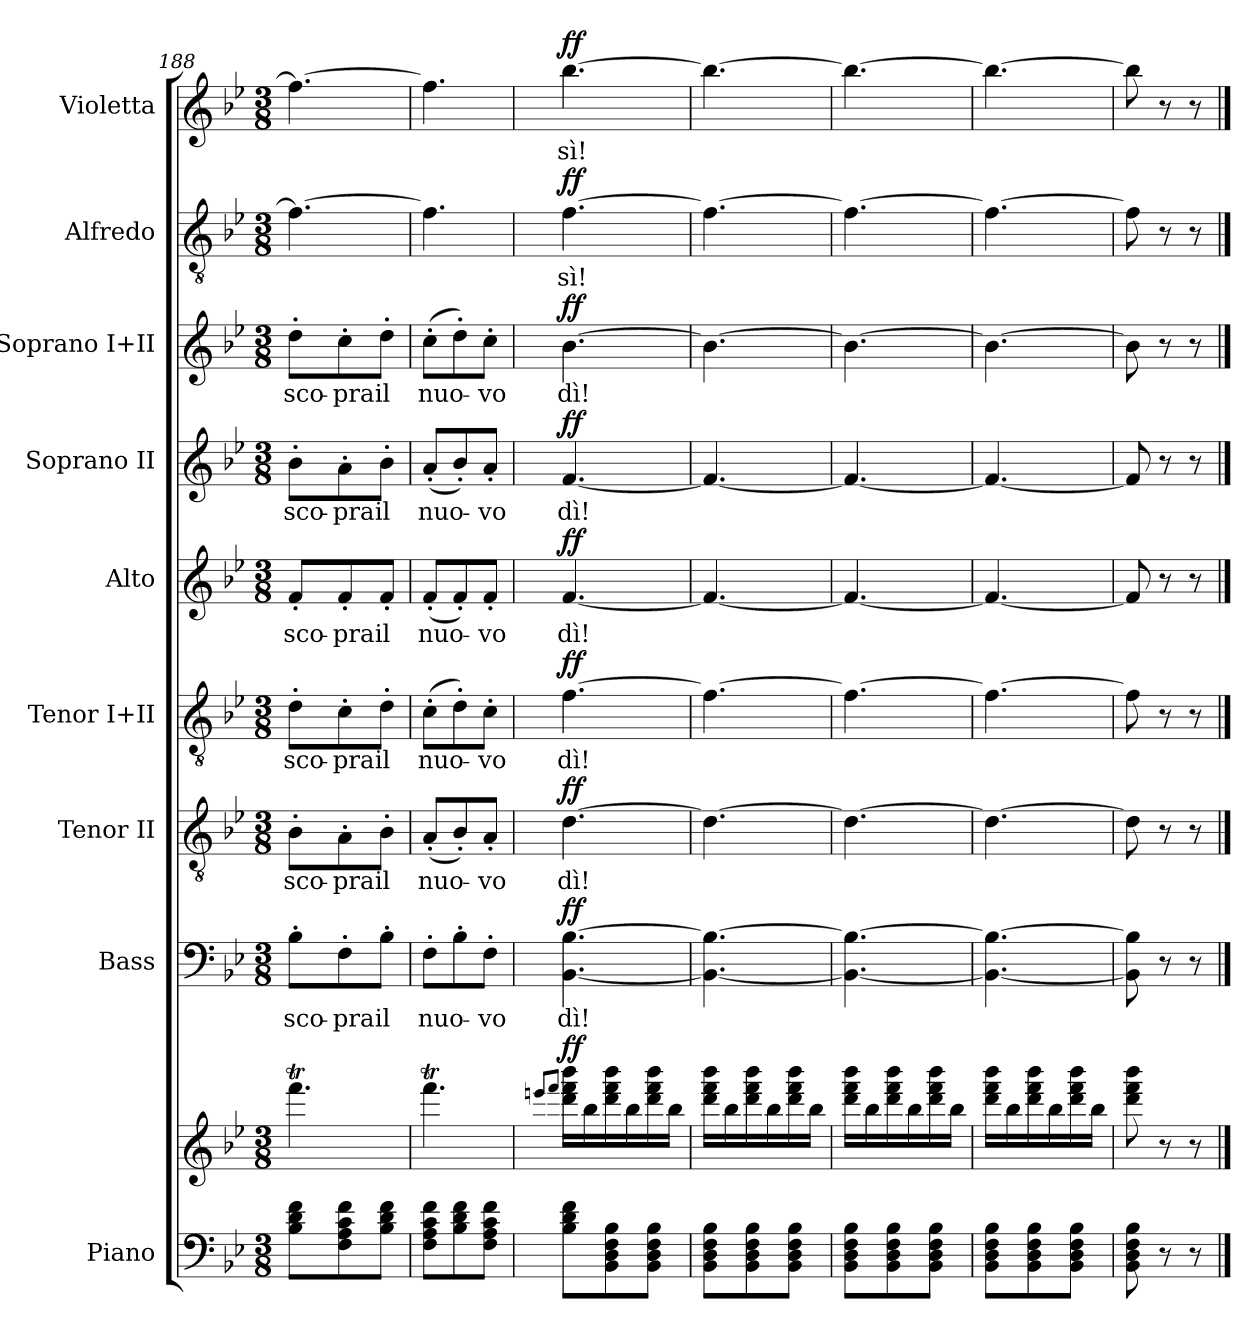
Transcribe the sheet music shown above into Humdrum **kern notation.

**kern	**kern	**dynam	**kern	**text	**dynam	**kern	**text	**dynam	**kern	**text	**dynam	**kern	**text	**dynam	**kern	**text	**dynam	**kern	**text	**dynam	**kern	**text	**dynam	**kern	**text	**dynam
*part9	*part9	*part9	*part8	*part8	*part8	*part7	*part7	*part7	*part6	*part6	*part6	*part5	*part5	*part5	*part4	*part4	*part4	*part3	*part3	*part3	*part2	*part2	*part2	*part1	*part1	*part1
*staff10	*staff9	*staff9/10	*staff8	*staff8	*staff8	*staff7	*staff7	*staff7	*staff6	*staff6	*staff6	*staff5	*staff5	*staff5	*staff4	*staff4	*staff4	*staff3	*staff3	*staff3	*staff2	*staff2	*staff2	*staff1	*staff1	*staff1
*I"Piano	*	*	*I"Bass	*	*	*I"Tenor II	*	*	*I"Tenor I+II	*	*	*I"Alto	*	*	*I"Soprano II	*	*	*I"Soprano I+II	*	*	*I"Alfredo	*	*	*I"Violetta	*	*
*I'Pno.	*	*	*I'B.	*	*	*I'T.II	*	*	*I'T.I+II	*	*	*I'A.	*	*	*I'S.II	*	*	*I'S.I+II	*	*	*I'Alf.	*	*	*I'Vio.	*	*
*clefF4	*clefG2	*	*clefF4	*	*	*clefGv2	*	*	*clefGv2	*	*	*clefG2	*	*	*clefG2	*	*	*clefG2	*	*	*clefGv2	*	*	*clefG2	*	*
*k[b-e-]	*k[b-e-]	*	*k[b-e-]	*	*	*k[b-e-]	*	*	*k[b-e-]	*	*	*k[b-e-]	*	*	*k[b-e-]	*	*	*k[b-e-]	*	*	*k[b-e-]	*	*	*k[b-e-]	*	*
*M3/8	*M3/8	*	*M3/8	*	*	*M3/8	*	*	*M3/8	*	*	*M3/8	*	*	*M3/8	*	*	*M3/8	*	*	*M3/8	*	*	*M3/8	*	*
=188	=188	=188	=188	=188	=188	=188	=188	=188	=188	=188	=188	=188	=188	=188	=188	=188	=188	=188	=188	=188	=188	=188	=188	=188	=188	=188
!	!	!	!	!LO:LY:b	!	!	!LO:LY:b	!	!	!LO:LY:b	!	!	!LO:LY:b	!	!	!LO:LY:b	!	!	!LO:LY:b	!	!	!	!	!	!	!
8B-\ 8d\ 8f\L	4.fffT\	.	8B-'\L	sco-	.	8B-'\L	sco-	.	8d'\L	sco-	.	8f'/L	sco-	.	8b-'\L	sco-	.	8dd'\L	sco-	.	4.f\_	.	.	4.ff\_	.	.
!	!	!	!	!LO:LY:b	!	!	!LO:LY:b	!	!	!LO:LY:b	!	!	!LO:LY:b	!	!	!LO:LY:b	!	!	!LO:LY:b	!	!	!	!	!	!	!
8F\ 8A\ 8c\ 8f\	.	.	8F'\	-pra	.	8A'\	-pra	.	8c'\	-pra	.	8f'/	-pra	.	8a'\	-pra	.	8cc'\	-pra	.	.	.	.	.	.	.
!	!	!	!	!LO:LY:b	!	!	!LO:LY:b	!	!	!LO:LY:b	!	!	!LO:LY:b	!	!	!LO:LY:b	!	!	!LO:LY:b	!	!	!	!	!	!	!
8B-\ 8d\ 8f\J	.	.	8B-'\J	il	.	8B-'\J	il	.	8d'\J	il	.	8f'/J	il	.	8b-'\J	il	.	8dd'\J	il	.	.	.	.	.	.	.
=189	=189	=189	=189	=189	=189	=189	=189	=189	=189	=189	=189	=189	=189	=189	=189	=189	=189	=189	=189	=189	=189	=189	=189	=189	=189	=189
!	!	!	!	!LO:LY:b	!	!	!LO:LY:b	!	!	!LO:LY:b	!	!	!LO:LY:b	!	!	!LO:LY:b	!	!	!LO:LY:b	!	!	!	!	!	!	!
8F\ 8A\ 8c\ 8f\L	4.fffT\	.	8F'\L	nuo-	.	(>8A'/L	nuo-	.	(>8c'\L	nuo-	.	(<8f'/L	nuo-	.	(>8a'/L	nuo-	.	(>8cc'\L	nuo-	.	4.f\]	.	.	4.ff\]	.	.
8B-\ 8d\ 8f\	.	.	8B-'\	.	.	8B-'/)	.	.	8d'\)	.	.	8f'/)	.	.	8b-'/)	.	.	8dd'\)	.	.	.	.	.	.	.	.
!	!	!	!	!LO:LY:b	!	!	!LO:LY:b	!	!	!LO:LY:b	!	!	!LO:LY:b	!	!	!LO:LY:b	!	!	!LO:LY:b	!	!	!	!	!	!	!
8F\ 8A\ 8c\ 8f\J	.	.	8F'\J	-vo	.	8A'/J	-vo	.	8c'\J	-vo	.	8f'/J	-vo	.	8a'/J	-vo	.	8cc'\J	-vo	.	.	.	.	.	.	.
=190	=190	=190	=190	=190	=190	=190	=190	=190	=190	=190	=190	=190	=190	=190	=190	=190	=190	=190	=190	=190	=190	=190	=190	=190	=190	=190
.	8qeeen/L	.	.	.	.	.	.	.	.	.	.	.	.	.	.	.	.	.	.	.	.	.	.	.	.	.
.	8qfff/J	.	.	.	.	.	.	.	.	.	.	.	.	.	.	.	.	.	.	.	.	.	.	.	.	.
!	!	!LO:DY:a	!	!LO:LY:b	!LO:DY:a	!	!LO:LY:b	!LO:DY:a	!	!LO:LY:b	!LO:DY:a	!	!LO:LY:b	!LO:DY:a	!	!LO:LY:b	!LO:DY:a	!	!LO:LY:b	!LO:DY:a	!	!LO:LY:b	!LO:DY:a	!	!LO:LY:b	!LO:DY:a
8B-\ 8d\ 8f\L	16ddd\ 16fff\ 16bbb-\LL	ff	[4.BB-\ [4.B-\	dì!	ff	[4.d\	dì!	ff	[4.f\	dì!	ff	[4.f/	dì!	ff	[4.f/	dì!	ff	[4.b-\	dì!	ff	[4.f\	sì!	ff	[4.bb-\	sì!	ff
.	16bb-\	.	.	.	.	.	.	.	.	.	.	.	.	.	.	.	.	.	.	.	.	.	.	.	.	.
8BB-\ 8D\ 8F\ 8B-\	16ddd\ 16fff\ 16bbb-\	.	.	.	.	.	.	.	.	.	.	.	.	.	.	.	.	.	.	.	.	.	.	.	.	.
.	16bb-\	.	.	.	.	.	.	.	.	.	.	.	.	.	.	.	.	.	.	.	.	.	.	.	.	.
8BB-\ 8D\ 8F\ 8B-\J	16ddd\ 16fff\ 16bbb-\	.	.	.	.	.	.	.	.	.	.	.	.	.	.	.	.	.	.	.	.	.	.	.	.	.
.	16bb-\JJ	.	.	.	.	.	.	.	.	.	.	.	.	.	.	.	.	.	.	.	.	.	.	.	.	.
=191	=191	=191	=191	=191	=191	=191	=191	=191	=191	=191	=191	=191	=191	=191	=191	=191	=191	=191	=191	=191	=191	=191	=191	=191	=191	=191
8BB-\ 8D\ 8F\ 8B-\L	16ddd\ 16fff\ 16bbb-\LL	.	4.BB-\_ 4.B-\_	.	.	4.d\_	.	.	4.f\_	.	.	4.f/_	.	.	4.f/_	.	.	4.b-\_	.	.	4.f\_	.	.	4.bb-\_	.	.
.	16bb-\	.	.	.	.	.	.	.	.	.	.	.	.	.	.	.	.	.	.	.	.	.	.	.	.	.
8BB-\ 8D\ 8F\ 8B-\	16ddd\ 16fff\ 16bbb-\	.	.	.	.	.	.	.	.	.	.	.	.	.	.	.	.	.	.	.	.	.	.	.	.	.
.	16bb-\	.	.	.	.	.	.	.	.	.	.	.	.	.	.	.	.	.	.	.	.	.	.	.	.	.
8BB-\ 8D\ 8F\ 8B-\J	16ddd\ 16fff\ 16bbb-\	.	.	.	.	.	.	.	.	.	.	.	.	.	.	.	.	.	.	.	.	.	.	.	.	.
.	16bb-\JJ	.	.	.	.	.	.	.	.	.	.	.	.	.	.	.	.	.	.	.	.	.	.	.	.	.
=192	=192	=192	=192	=192	=192	=192	=192	=192	=192	=192	=192	=192	=192	=192	=192	=192	=192	=192	=192	=192	=192	=192	=192	=192	=192	=192
8BB-\ 8D\ 8F\ 8B-\L	16ddd\ 16fff\ 16bbb-\LL	.	4.BB-\_ 4.B-\_	.	.	4.d\_	.	.	4.f\_	.	.	4.f/_	.	.	4.f/_	.	.	4.b-\_	.	.	4.f\_	.	.	4.bb-\_	.	.
.	16bb-\	.	.	.	.	.	.	.	.	.	.	.	.	.	.	.	.	.	.	.	.	.	.	.	.	.
8BB-\ 8D\ 8F\ 8B-\	16ddd\ 16fff\ 16bbb-\	.	.	.	.	.	.	.	.	.	.	.	.	.	.	.	.	.	.	.	.	.	.	.	.	.
.	16bb-\	.	.	.	.	.	.	.	.	.	.	.	.	.	.	.	.	.	.	.	.	.	.	.	.	.
8BB-\ 8D\ 8F\ 8B-\J	16ddd\ 16fff\ 16bbb-\	.	.	.	.	.	.	.	.	.	.	.	.	.	.	.	.	.	.	.	.	.	.	.	.	.
.	16bb-\JJ	.	.	.	.	.	.	.	.	.	.	.	.	.	.	.	.	.	.	.	.	.	.	.	.	.
!!LO:PB:g=z
=193	=193	=193	=193	=193	=193	=193	=193	=193	=193	=193	=193	=193	=193	=193	=193	=193	=193	=193	=193	=193	=193	=193	=193	=193	=193	=193
8BB-\ 8D\ 8F\ 8B-\L	16ddd\ 16fff\ 16bbb-\LL	.	4.BB-\_ 4.B-\_	.	.	4.d\_	.	.	4.f\_	.	.	4.f/_	.	.	4.f/_	.	.	4.b-\_	.	.	4.f\_	.	.	4.bb-\_	.	.
.	16bb-\	.	.	.	.	.	.	.	.	.	.	.	.	.	.	.	.	.	.	.	.	.	.	.	.	.
8BB-\ 8D\ 8F\ 8B-\	16ddd\ 16fff\ 16bbb-\	.	.	.	.	.	.	.	.	.	.	.	.	.	.	.	.	.	.	.	.	.	.	.	.	.
.	16bb-\	.	.	.	.	.	.	.	.	.	.	.	.	.	.	.	.	.	.	.	.	.	.	.	.	.
8BB-\ 8D\ 8F\ 8B-\J	16ddd\ 16fff\ 16bbb-\	.	.	.	.	.	.	.	.	.	.	.	.	.	.	.	.	.	.	.	.	.	.	.	.	.
.	16bb-\JJ	.	.	.	.	.	.	.	.	.	.	.	.	.	.	.	.	.	.	.	.	.	.	.	.	.
=194	=194	=194	=194	=194	=194	=194	=194	=194	=194	=194	=194	=194	=194	=194	=194	=194	=194	=194	=194	=194	=194	=194	=194	=194	=194	=194
8BB-\ 8D\ 8F\ 8B-\	8ddd\ 8fff\ 8bbb-\	.	8BB-\] 8B-\]	.	.	8d\]	.	.	8f\]	.	.	8f/]	.	.	8f/]	.	.	8b-\]	.	.	8f\]	.	.	8bb-\]	.	.
8r	8r	.	8r	.	.	8r	.	.	8r	.	.	8r	.	.	8r	.	.	8r	.	.	8r	.	.	8r	.	.
8r	8r	.	8r	.	.	8r	.	.	8r	.	.	8r	.	.	8r	.	.	8r	.	.	8r	.	.	8r	.	.
==	==	==	==	==	==	==	==	==	==	==	==	==	==	==	==	==	==	==	==	==	==	==	==	==	==	==
*-	*-	*-	*-	*-	*-	*-	*-	*-	*-	*-	*-	*-	*-	*-	*-	*-	*-	*-	*-	*-	*-	*-	*-	*-	*-	*-
